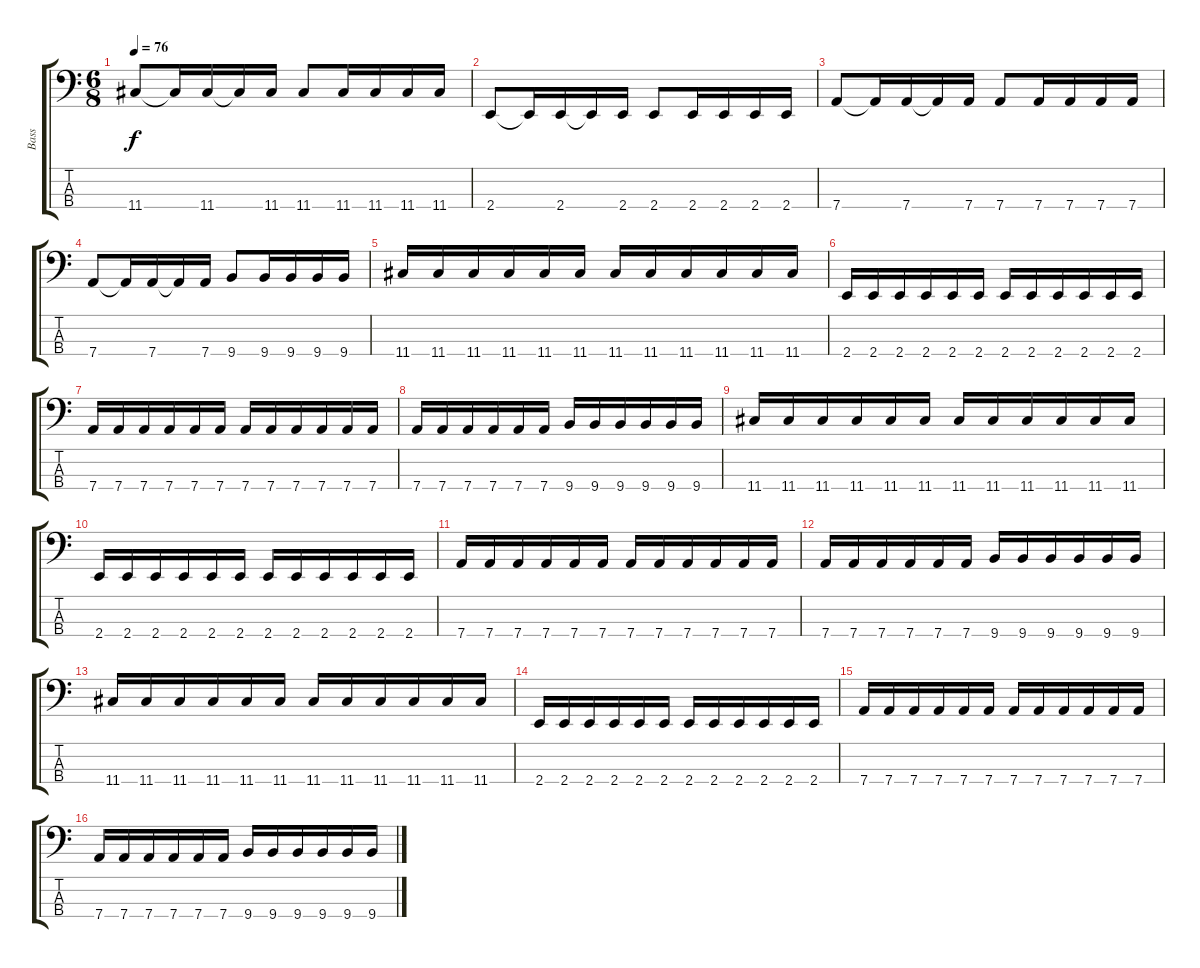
\track ("Bass" "Bass") {instrument electricbassfinger}
\staff {score tabs}
\tuning (G2 D2 A1 D1) {hide}
\ts (6 8)
\tempo 76
\clef f4
\ks c
11.4.8{dy f} 11.4{t}.16 11.4.16 11.4{t}.16 11.4.16 11.4.8 11.4.16 11.4.16 11.4.16 11.4.16 |
2.4.8 2.4{t}.16 2.4.16 2.4{t}.16 2.4.16 2.4.8 2.4.16 2.4.16 2.4.16 2.4.16 |
7.4.8 7.4{t}.16 7.4.16 7.4{t}.16 7.4.16 7.4.8 7.4.16 7.4.16 7.4.16 7.4.16 |
7.4.8 7.4{t}.16 7.4.16 7.4{t}.16 7.4.16 9.4.8 9.4.16 9.4.16 9.4.16 9.4.16 |
11.4.16 11.4.16 11.4.16 11.4.16 11.4.16 11.4.16 11.4.16 11.4.16 11.4.16 11.4.16 11.4.16 11.4.16 |
2.4.16 2.4.16 2.4.16 2.4.16 2.4.16 2.4.16 2.4.16 2.4.16 2.4.16 2.4.16 2.4.16 2.4.16 |
7.4.16 7.4.16 7.4.16 7.4.16 7.4.16 7.4.16 7.4.16 7.4.16 7.4.16 7.4.16 7.4.16 7.4.16 |
7.4.16 7.4.16 7.4.16 7.4.16 7.4.16 7.4.16 9.4.16 9.4.16 9.4.16 9.4.16 9.4.16 9.4.16 |
11.4.16 11.4.16 11.4.16 11.4.16 11.4.16 11.4.16 11.4.16 11.4.16 11.4.16 11.4.16 11.4.16 11.4.16 |
2.4.16 2.4.16 2.4.16 2.4.16 2.4.16 2.4.16 2.4.16 2.4.16 2.4.16 2.4.16 2.4.16 2.4.16 |
7.4.16 7.4.16 7.4.16 7.4.16 7.4.16 7.4.16 7.4.16 7.4.16 7.4.16 7.4.16 7.4.16 7.4.16 |
7.4.16 7.4.16 7.4.16 7.4.16 7.4.16 7.4.16 9.4.16 9.4.16 9.4.16 9.4.16 9.4.16 9.4.16 |
11.4.16 11.4.16 11.4.16 11.4.16 11.4.16 11.4.16 11.4.16 11.4.16 11.4.16 11.4.16 11.4.16 11.4.16 |
2.4.16 2.4.16 2.4.16 2.4.16 2.4.16 2.4.16 2.4.16 2.4.16 2.4.16 2.4.16 2.4.16 2.4.16 |
7.4.16 7.4.16 7.4.16 7.4.16 7.4.16 7.4.16 7.4.16 7.4.16 7.4.16 7.4.16 7.4.16 7.4.16 |
7.4.16 7.4.16 7.4.16 7.4.16 7.4.16 7.4.16 9.4.16 9.4.16 9.4.16 9.4.16 9.4.16 9.4.16
